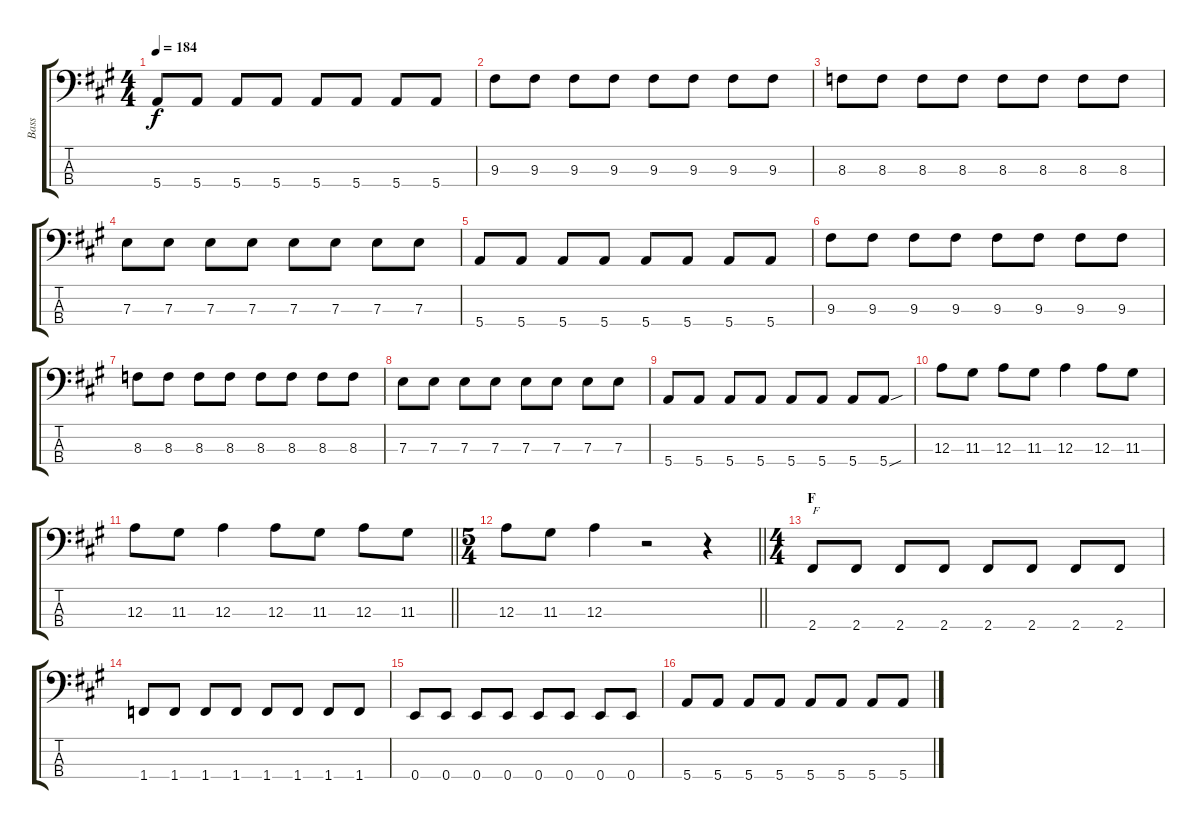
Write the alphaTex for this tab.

\track ("Bass" "Bass") {instrument electricbasspick}
\staff {score tabs}
\tuning (G2 D2 A1 E1) {hide}
\ts (4 4)
\tempo 184
\clef f4
\ks a
5.4.8{dy f} 5.4.8 5.4.8 5.4.8 5.4.8 5.4.8 5.4.8 5.4.8 |
9.3.8 9.3.8 9.3.8 9.3.8 9.3.8 9.3.8 9.3.8 9.3.8 |
8.3.8 8.3.8 8.3.8 8.3.8 8.3.8 8.3.8 8.3.8 8.3.8 |
7.3.8 7.3.8 7.3.8 7.3.8 7.3.8 7.3.8 7.3.8 7.3.8 |
5.4.8 5.4.8 5.4.8 5.4.8 5.4.8 5.4.8 5.4.8 5.4.8 |
9.3.8 9.3.8 9.3.8 9.3.8 9.3.8 9.3.8 9.3.8 9.3.8 |
8.3.8 8.3.8 8.3.8 8.3.8 8.3.8 8.3.8 8.3.8 8.3.8 |
7.3.8 7.3.8 7.3.8 7.3.8 7.3.8 7.3.8 7.3.8 7.3.8 |
5.4.8 5.4.8 5.4.8 5.4.8 5.4.8 5.4.8 5.4.8 5.4{sou}.8 |
12.3.8 11.3.8 12.3.8 11.3.8 12.3.4 12.3.8 11.3.8 |
\barLineRight lightlight
12.3.8 11.3.8 12.3.4 12.3.8 11.3.8 12.3.8 11.3.8 |
\ts (5 4)
\barLineRight lightlight
12.3.8 11.3.8 12.3.4 r.2 r.4 |
\ts (4 4)
\section ("" "F")
2.4.8{txt "F"} 2.4.8 2.4.8 2.4.8 2.4.8 2.4.8 2.4.8 2.4.8 |
1.4.8 1.4.8 1.4.8 1.4.8 1.4.8 1.4.8 1.4.8 1.4.8 |
0.4.8 0.4.8 0.4.8 0.4.8 0.4.8 0.4.8 0.4.8 0.4.8 |
5.4.8 5.4.8 5.4.8 5.4.8 5.4.8 5.4.8 5.4.8 5.4.8
